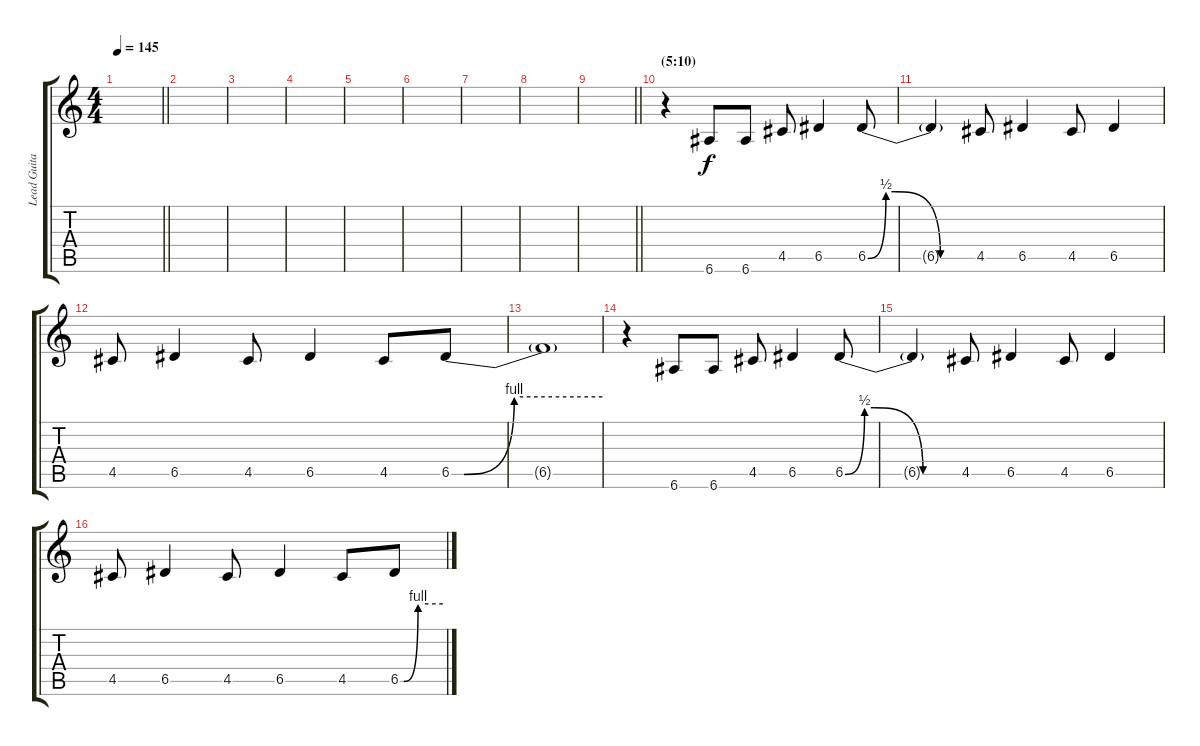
\track ("Lead Guitar" "Lead Guita") {instrument overdrivenguitar}
\staff {score tabs}
\tuning (E4 B3 G3 D3 A2 E2) {hide}
\ts (4 4)
\tempo 145
\clef g2
\barLineRight lightlight
\ks c
|
|
|
|
|
|
|
|
\barLineRight lightlight
|
\section ("" "(5:10)")
r.4 6.6.8 6.6.8 4.5.8 6.5.4 6.5{be (custom 0 0 10 2 15 2 40 0 60 0)}.8 |
6.5{t}.4 4.5.8 6.5.4 4.5.8 6.5.4 |
4.5.8 6.5.4 4.5.8 6.5.4 4.5.8 6.5{be (custom 0 0 5 0 25 4 60 4)}.8 |
6.5{t}.1 |
r.4 6.6.8 6.6.8 4.5.8 6.5.4 6.5{be (custom 0 0 10 2 15 2 40 0 60 0)}.8 |
6.5{t}.4 4.5.8 6.5.4 4.5.8 6.5.4 |
4.5.8 6.5.4 4.5.8 6.5.4 4.5.8 6.5{be (custom 0 0 5 0 25 4 60 4)}.8
